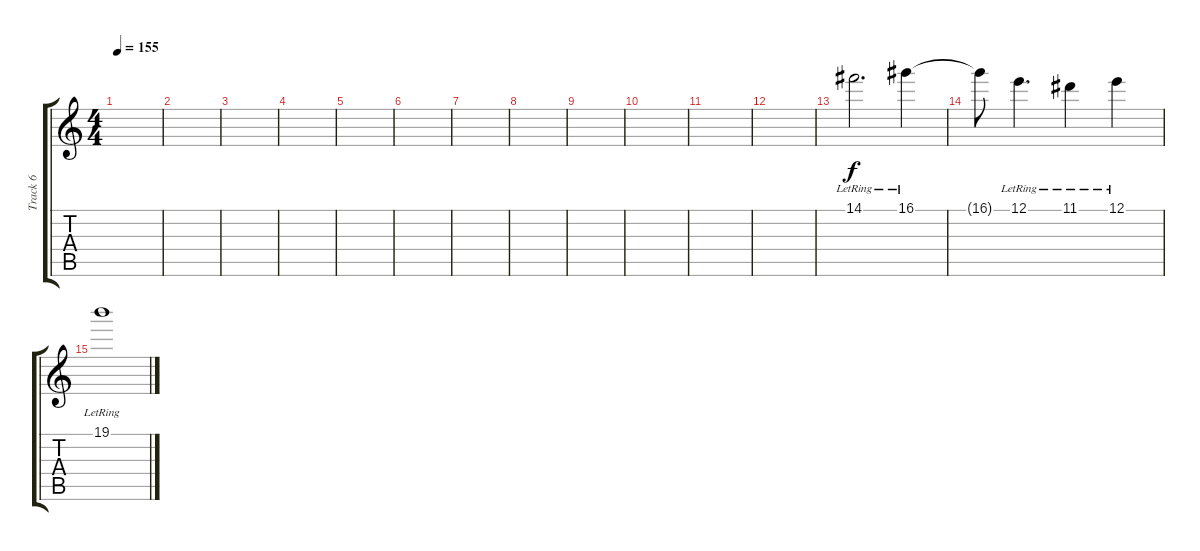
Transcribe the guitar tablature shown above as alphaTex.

\track ("Track 6" "Track 6") {instrument overdrivenguitar}
\staff {score tabs}
\tuning (E4 B3 G3 D3 A2 E2) {hide}
\ts (4 4)
\tempo 155
\clef g2
\ks c
|
|
|
|
|
|
|
|
|
|
|
|
14.1{lr}.2{d} 16.1{lr}.4 |
16.1{t}.8 12.1{lr}.4{d} 11.1{lr}.4 12.1{lr}.4 |
19.1{lr}.1
